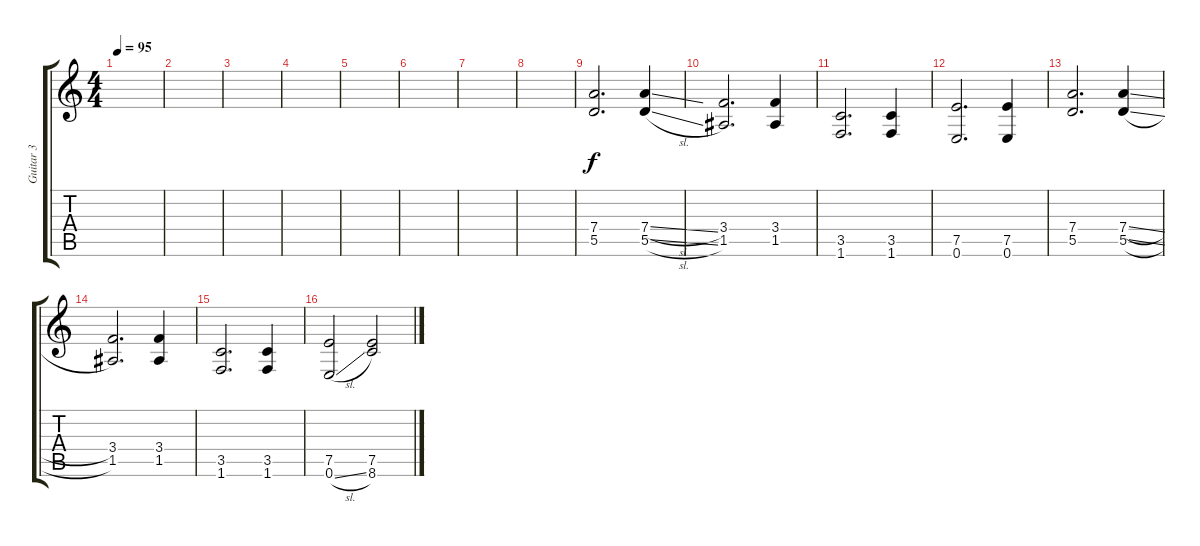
\track ("Guitar 3" "Guitar 3") {instrument overdrivenguitar}
\staff {score tabs}
\tuning (E4 B3 G3 D3 A2 E2) {hide}
\ts (4 4)
\tempo 95
\clef g2
\ks c
|
|
|
|
|
|
|
|
(7.4 5.5).2{d volume 5 balance 12} (7.4{sl} 5.5{sl}).4 |
(3.4 1.5).2{d} (3.4 1.5).4 |
(3.5 1.6).2{d} (3.5 1.6).4 |
(7.5 0.6).2{d} (7.5 0.6).4 |
(7.4 5.5).2{d} (7.4{sl} 5.5{sl}).4 |
(3.4 1.5).2{d} (3.4 1.5).4 |
(3.5 1.6).2{d} (3.5 1.6).4 |
(7.5 0.6{sl}).2 (7.5 8.6).2
